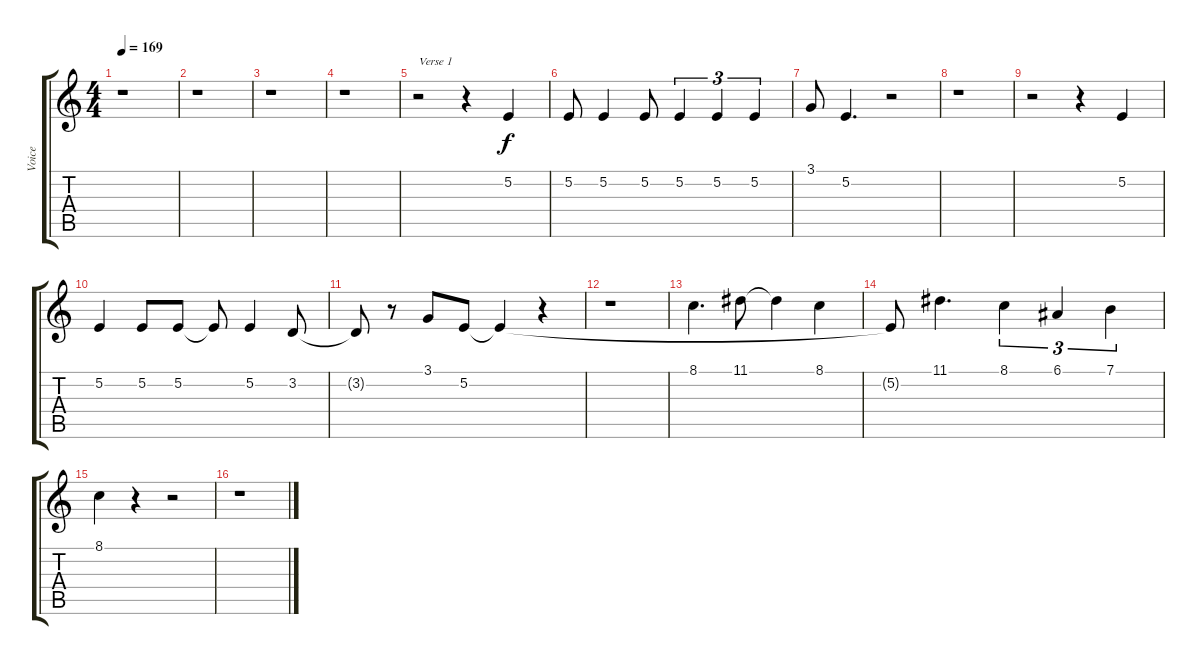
\track ("Voice" "Voice") {instrument cello}
\staff {score tabs}
\tuning (E4 B3 G3 D3 A2 E2) {hide}
\ts (4 4)
\tempo 169
\clef g2
\ks c
r.1{dy f instrument cello} |
r.1 |
r.1 |
r.1 |
r.2{txt "Verse 1"} r.4 5.2.4 |
5.2.8 5.2.4 5.2.8 5.2.4{tu (3 2)} 5.2.4{tu (3 2)} 5.2.4{tu (3 2)} |
3.1.8 5.2.4{d} r.2 |
r.1 |
r.2 r.4 5.2.4 |
5.2.4 5.2.8 5.2.8 5.2{t}.8 5.2.4 3.2.8 |
3.2{t}.8 r.8 3.1.8 5.2.8 5.2{t}.4 r.4 |
r.1 |
8.1.4{d} 11.1.8 11.1{t}.4 8.1.4 |
5.2{t}.8 11.1.4{d} 8.1.4{tu (3 2)} 6.1.4{tu (3 2)} 7.1.4{tu (3 2)} |
8.1.4 r.4 r.2 |
r.1
